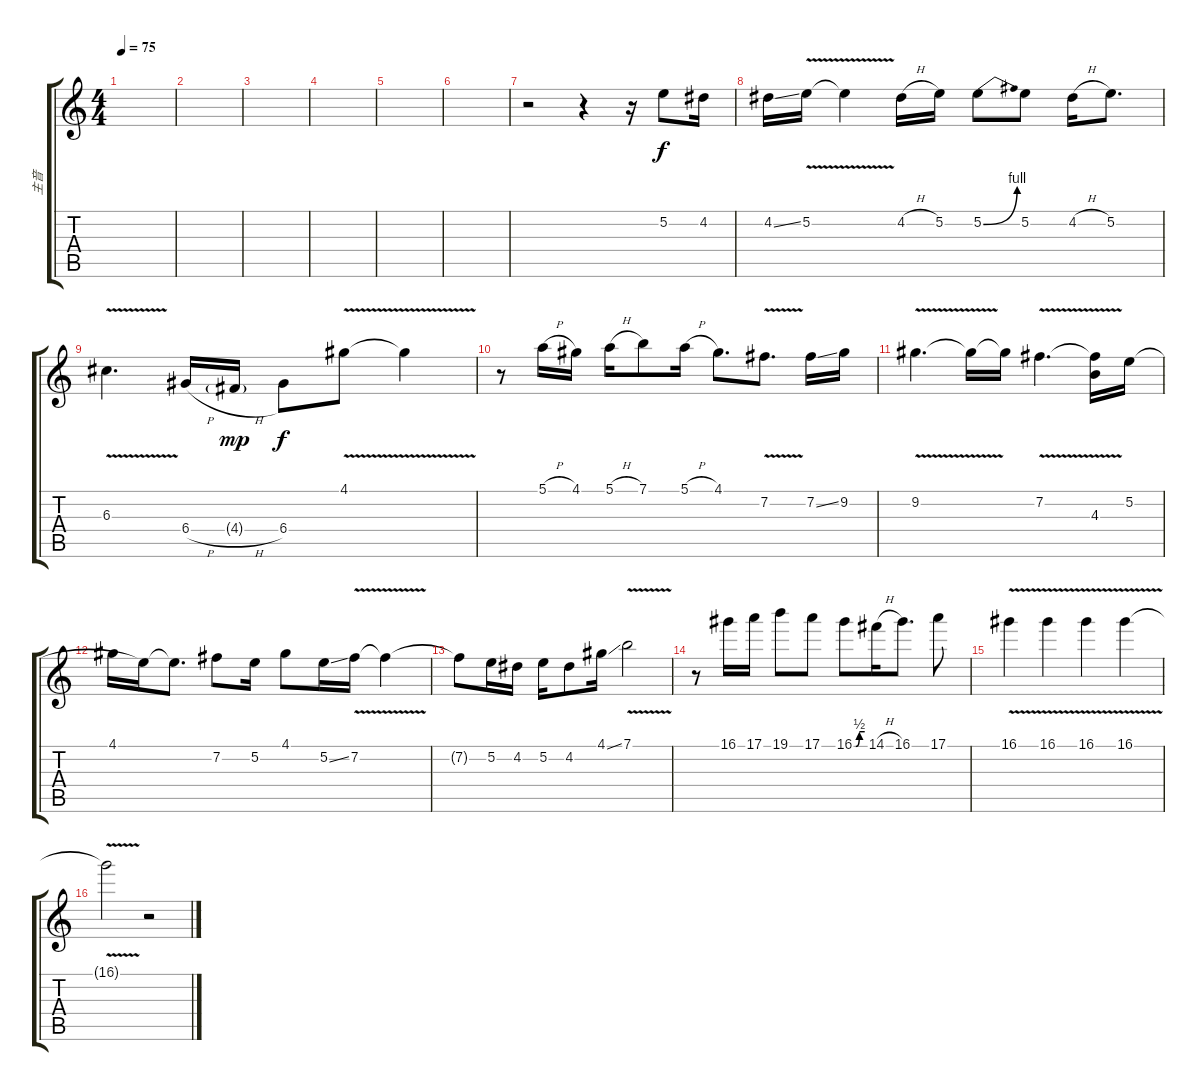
\track ("主音" "主音") {instrument distortionguitar}
\staff {score tabs}
\tuning (E4 B3 G3 D3 A2 E2) {hide}
\ts (4 4)
\tempo 75
\clef g2
\ks c
|
|
|
|
|
|
r.2{volume 14 instrument acousticguitarsteel} r.4 r.16 5.2.8{volume 16 instrument distortionguitar} 4.2.16 |
4.2{ss}.16 5.2{v}.16 5.2{t}.4 4.2{h}.16 5.2.16 5.2{be (bend 0 0 60 4)}.8 5.2.8 4.2{h}.16 5.2.8{d} |
6.3{v}.4{d} 6.4{h}.16 4.4{h g}.16{dy mp} 6.4.8{dy f} 4.1{v}.8 4.1{t}.4 |
r.8 5.1{h}.16 4.1.16 5.1{h}.16 7.1.8 5.1{h}.16 4.1.8{d} 7.2{v}.8{d} 7.2{ss}.16 9.2.16 |
9.2{v}.4{d} 9.2{t}.16 9.2{t}.16 7.2{v}.4{d} (7.2{t} 4.3).16 5.2.16 |
4.1.16 5.2{t}.16 5.2{t}.8{d} 7.2.8 5.2.16 4.1.8 5.2{ss}.16 7.2{v}.16 7.2{t}.4 |
7.2{t}.8 5.2.16 4.2.16 5.2.16 4.2.8 4.1{ss}.16 7.1{v}.2 |
r.8 16.1.16{instrument distortionguitar} 17.1.16 19.1.8 17.1.8 16.1{be (custom 0 0 10 0 30 2 60 2)}.8 14.1{h}.16 16.1.8{d} 17.1.8 |
16.1{v}.4{instrument distortionguitar} 16.1{v}.4 16.1{v}.4 16.1{v}.4 |
16.1{t}.2 r.2
